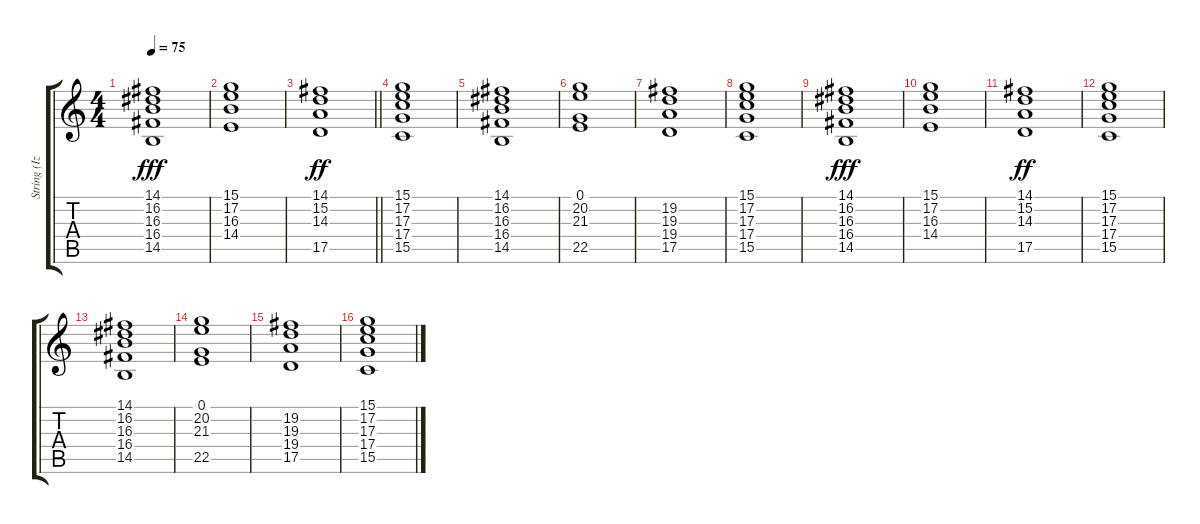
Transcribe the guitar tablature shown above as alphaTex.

\track ("String (Izzy)" "String (Iz") {instrument pad4choir}
\staff {score tabs}
\tuning (E4 B3 G3 D3 A2 E2) {hide}
\ts (4 4)
\tempo 75
\clef g2
\ks c
(14.1 16.2 16.3 16.4 14.5).1{dy fff} |
(15.1 17.2 16.3 14.4).1 |
\barLineRight lightlight
(14.1 15.2 14.3 17.5).1{dy ff} |
\section ("" "")
(15.1 17.2 17.3 17.4 15.5).1 |
(14.1 16.2 16.3 16.4 14.5).1 |
(0.1 20.2 21.3 22.5).1 |
(19.2 19.3 19.4 17.5).1 |
(15.1 17.2 17.3 17.4 15.5).1 |
(14.1 16.2 16.3 16.4 14.5).1{dy fff} |
(15.1 17.2 16.3 14.4).1 |
(14.1 15.2 14.3 17.5).1{dy ff} |
(15.1 17.2 17.3 17.4 15.5).1 |
(14.1 16.2 16.3 16.4 14.5).1 |
(0.1 20.2 21.3 22.5).1 |
(19.2 19.3 19.4 17.5).1 |
(15.1 17.2 17.3 17.4 15.5).1
